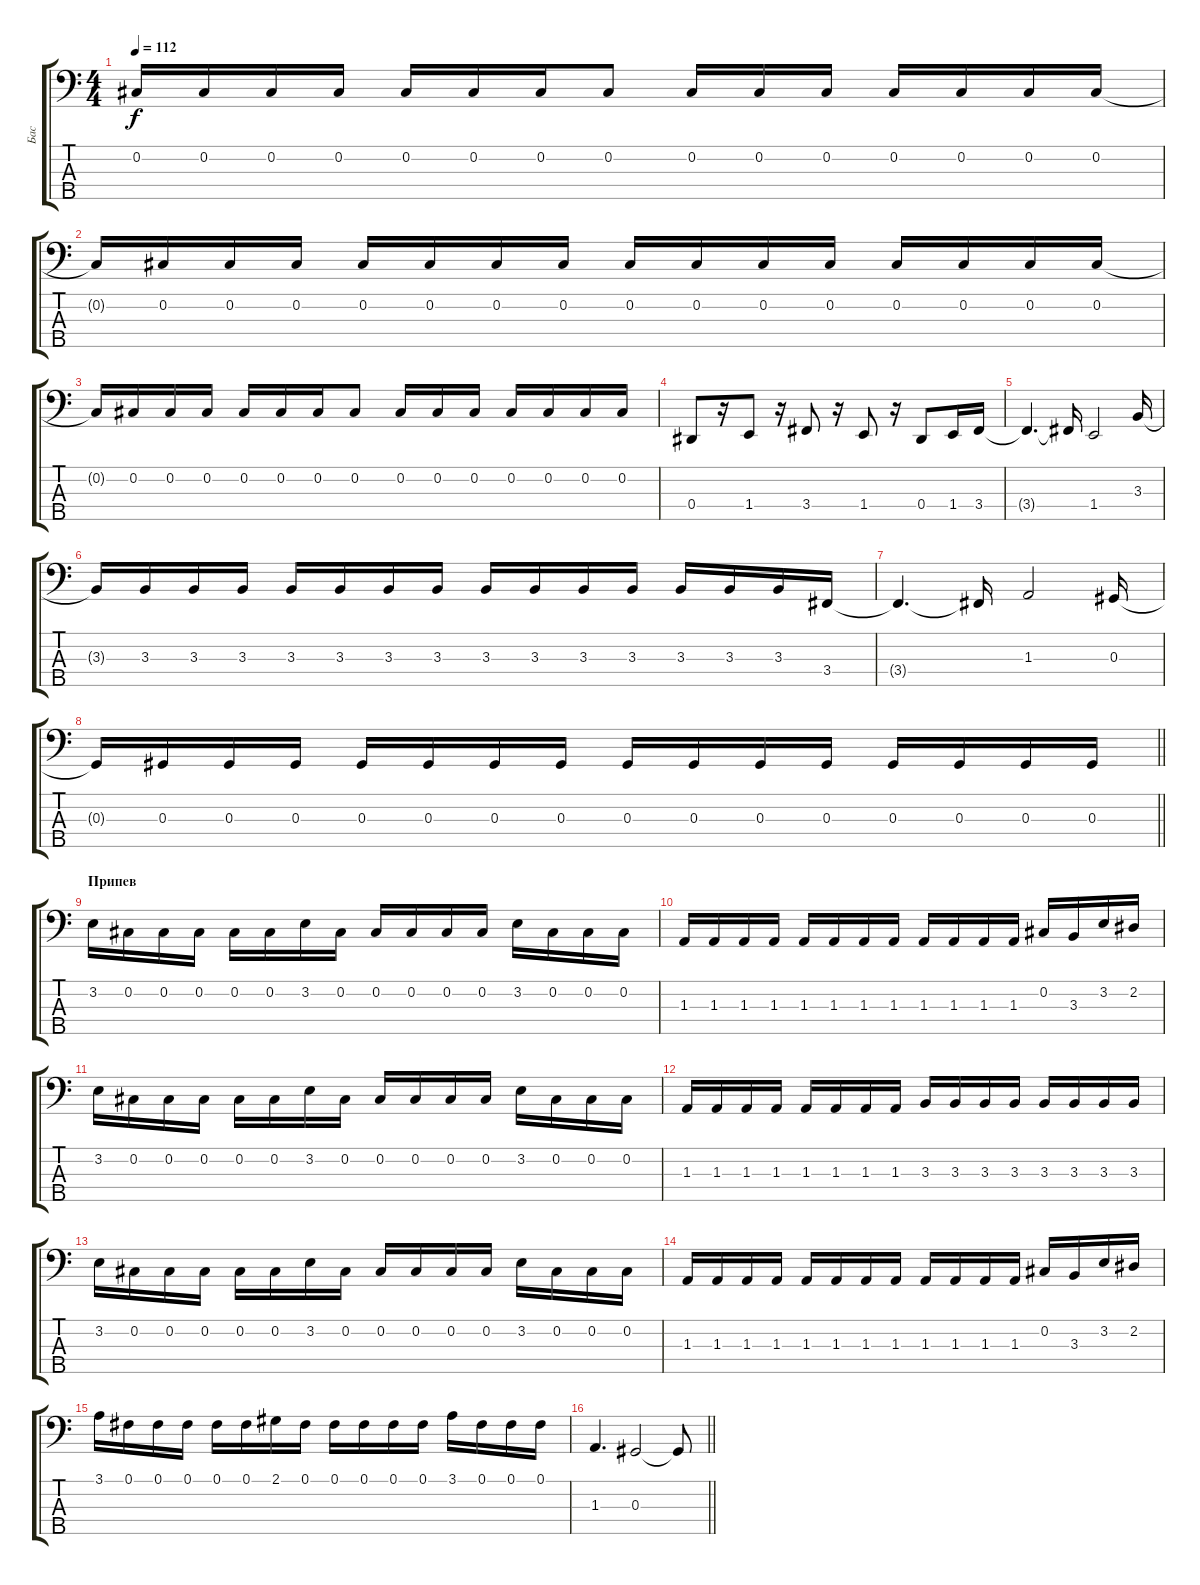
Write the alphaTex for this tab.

\track ("Бас" "Бас") {instrument electricbasspick}
\staff {score tabs}
\tuning (Gb2 Db2 Ab1 Eb1 Bb0) {hide}
\ts (4 4)
\tempo 112
\clef f4
\ks aminor
0.2{t}.16{dy f} 0.2.16 0.2.16 0.2.16 0.2.16 0.2.16 0.2.16 0.2.8 0.2.16 0.2.16 0.2.16 0.2.16 0.2.16 0.2.16 0.2.16 |
0.2{t}.16 0.2.16 0.2.16 0.2.16 0.2.16 0.2.16 0.2.16 0.2.16 0.2.16 0.2.16 0.2.16 0.2.16 0.2.16 0.2.16 0.2.16 0.2.16 |
0.2{t}.16 0.2.16 0.2.16 0.2.16 0.2.16 0.2.16 0.2.16 0.2.8 0.2.16 0.2.16 0.2.16 0.2.16 0.2.16 0.2.16 0.2.16 |
0.4.8 r.16 1.4.8 r.16 3.4.8 r.16 1.4.8 r.16 0.4.8 1.4.16 3.4.16 |
3.4{t}.4{d} 3.4{t}.16 1.4.2 3.3.16 |
3.3{t}.16 3.3.16 3.3.16 3.3.16 3.3.16 3.3.16 3.3.16 3.3.16 3.3.16 3.3.16 3.3.16 3.3.16 3.3.16 3.3.16 3.3.16 3.4.16 |
3.4{t}.4{d} 3.4{t}.16 1.3.2 0.3.16 |
\barLineRight lightlight
0.3{t}.16 0.3.16 0.3.16 0.3.16 0.3.16 0.3.16 0.3.16 0.3.16 0.3.16 0.3.16 0.3.16 0.3.16 0.3.16 0.3.16 0.3.16 0.3.16 |
\section ("" "Припев")
3.2.16 0.2.16 0.2.16 0.2.16 0.2.16 0.2.16 3.2.16 0.2.16 0.2.16 0.2.16 0.2.16 0.2.16 3.2.16 0.2.16 0.2.16 0.2.16 |
1.3.16 1.3.16 1.3.16 1.3.16 1.3.16 1.3.16 1.3.16 1.3.16 1.3.16 1.3.16 1.3.16 1.3.16 0.2.16 3.3.16 3.2.16 2.2.16 |
3.2.16 0.2.16 0.2.16 0.2.16 0.2.16 0.2.16 3.2.16 0.2.16 0.2.16 0.2.16 0.2.16 0.2.16 3.2.16 0.2.16 0.2.16 0.2.16 |
1.3.16 1.3.16 1.3.16 1.3.16 1.3.16 1.3.16 1.3.16 1.3.16 3.3.16 3.3.16 3.3.16 3.3.16 3.3.16 3.3.16 3.3.16 3.3.16 |
3.2.16 0.2.16 0.2.16 0.2.16 0.2.16 0.2.16 3.2.16 0.2.16 0.2.16 0.2.16 0.2.16 0.2.16 3.2.16 0.2.16 0.2.16 0.2.16 |
1.3.16 1.3.16 1.3.16 1.3.16 1.3.16 1.3.16 1.3.16 1.3.16 1.3.16 1.3.16 1.3.16 1.3.16 0.2.16 3.3.16 3.2.16 2.2.16 |
3.1.16 0.1.16 0.1.16 0.1.16 0.1.16 0.1.16 2.1.16 0.1.16 0.1.16 0.1.16 0.1.16 0.1.16 3.1.16 0.1.16 0.1.16 0.1.16 |
\barLineRight lightlight
1.3.4{d} 0.3.2 0.3{t}.8
